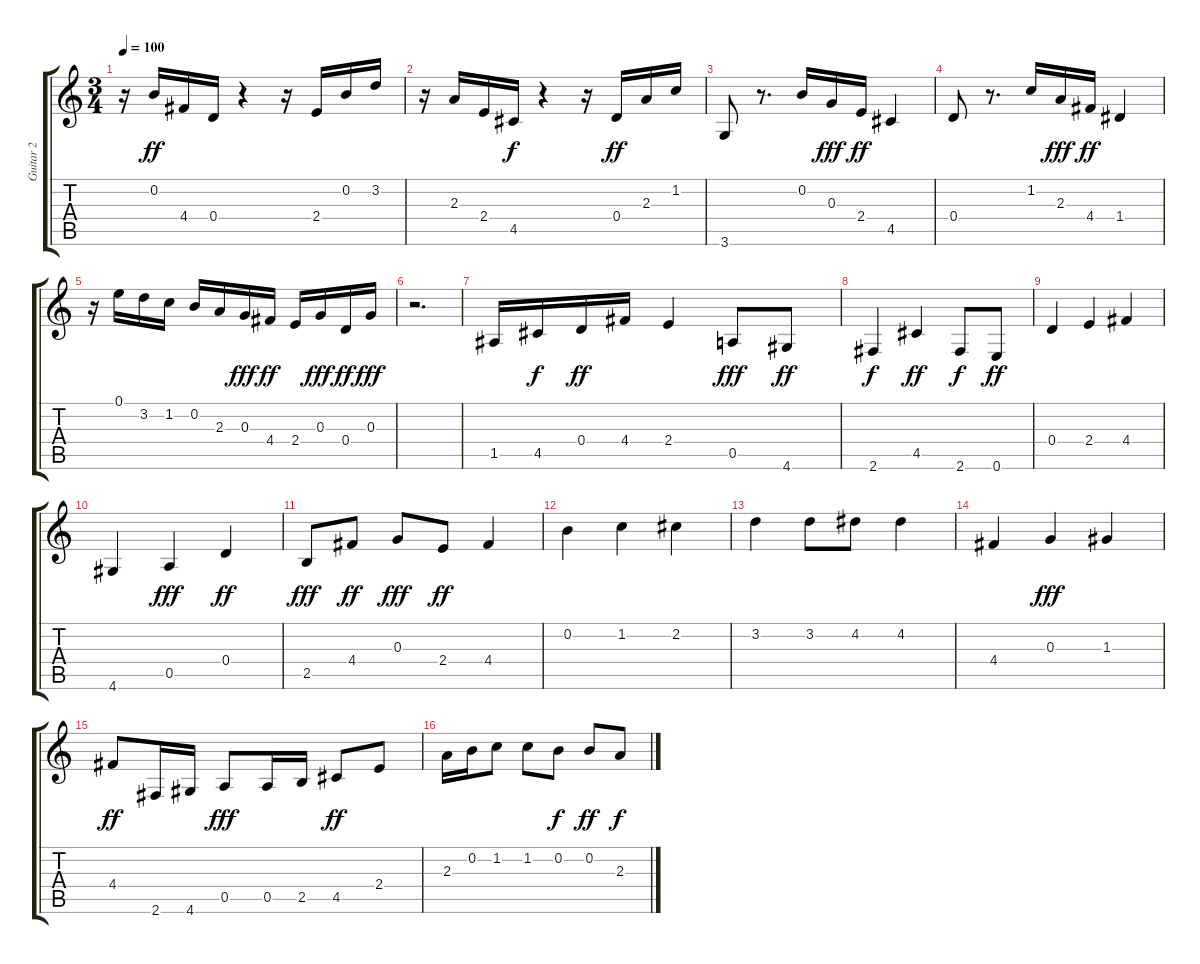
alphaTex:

\track ("Guitar 2" "Guitar 2") {instrument acousticguitarnylon}
\staff {score tabs}
\tuning (E4 B3 G3 D3 A2 E2) {hide}
\ts (3 4)
\tempo 100
\clef g2
\ks c
r.16{dy fff} 0.2.16{dy ff} 4.4.16 0.4.16 r.4 r.16 2.4.16 0.2.16 3.2.16 |
r.16 2.3.16 2.4.16 4.5.16{dy f} r.4 r.16 0.4.16{dy ff} 2.3.16 1.2.16 |
3.6.8 r.8{d} 0.2.16 0.3.16{dy fff} 2.4.16{dy ff} 4.5.4 |
0.4.8 r.8{d} 1.2.16 2.3.16{dy fff} 4.4.16{dy ff} 1.4.4 |
r.16 0.1.16 3.2.16 1.2.16 0.2.16 2.3.16 0.3.16{dy fff} 4.4.16{dy ff} 2.4.16 0.3.16{dy fff} 0.4.16{dy ff} 0.3.16{dy fff} |
r.2{d} |
1.5.16 4.5.16{dy f} 0.4.16{dy ff} 4.4.16 2.4.4 0.5.8{dy fff} 4.6.8{dy ff} |
2.6.4{dy f} 4.5.4{dy ff} 2.6.8{dy f} 0.6.8{dy ff} |
0.4.4 2.4.4 4.4.4 |
4.6.4 0.5.4{dy fff} 0.4.4{dy ff} |
2.5.8{dy fff} 4.4.8{dy ff} 0.3.8{dy fff} 2.4.8{dy ff} 4.4.4 |
0.2.4 1.2.4 2.2.4 |
3.2.4 3.2.8 4.2.8 4.2.4 |
4.4.4 0.3.4{dy fff} 1.3.4 |
4.4.8{dy ff} 2.6.16 4.6.16 0.5.8{dy fff} 0.5.16 2.5.16 4.5.8{dy ff} 2.4.8 |
2.3.16 0.2.16 1.2.8 1.2.8 0.2.8{dy f} 0.2.8{dy ff} 2.3.8{dy f}
